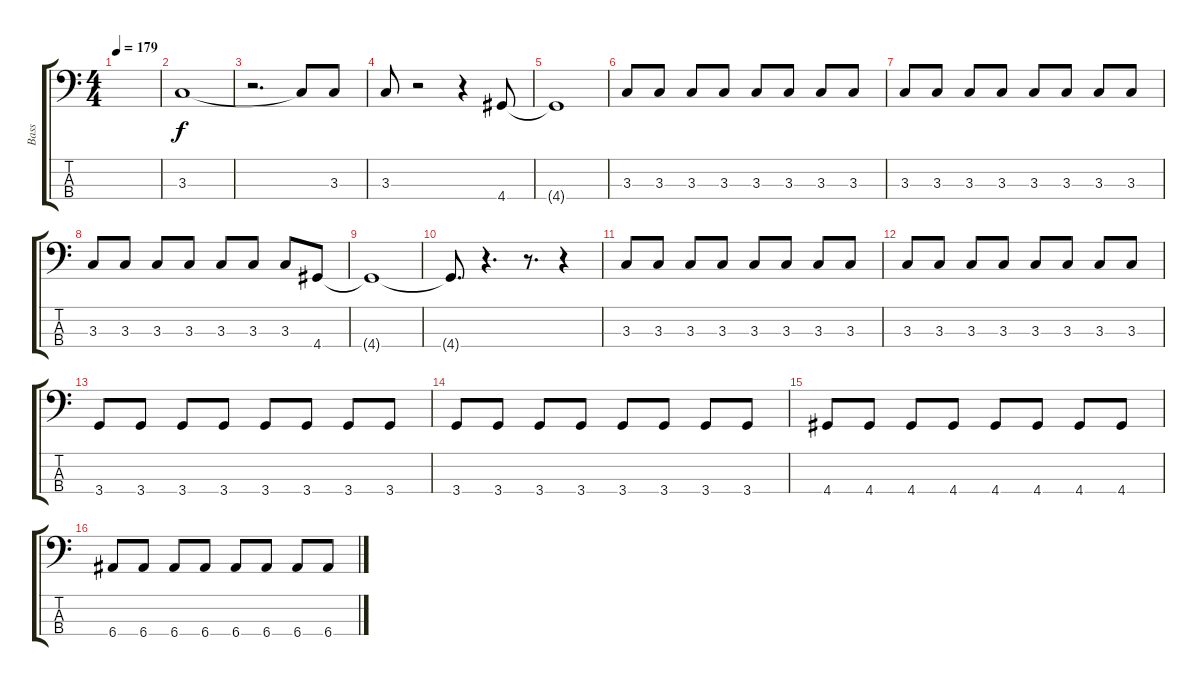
\track ("Bass" "Bass") {instrument electricbassfinger}
\staff {score tabs}
\tuning (G2 D2 A1 E1) {hide}
\ts (4 4)
\tempo 179
\clef f4
\ks c
|
3.3.1 |
r.2{d} 3.3{t}.8 3.3.8 |
3.3.8 r.2 r.4 4.4.8 |
4.4{t}.1 |
3.3.8 3.3.8 3.3.8 3.3.8 3.3.8 3.3.8 3.3.8 3.3.8 |
3.3.8 3.3.8 3.3.8 3.3.8 3.3.8 3.3.8 3.3.8 3.3.8 |
3.3.8 3.3.8 3.3.8 3.3.8 3.3.8 3.3.8 3.3.8 4.4.8 |
4.4{t}.1 |
4.4{t}.8{d} r.4{d} r.8{d} r.4 |
3.3.8 3.3.8 3.3.8 3.3.8 3.3.8 3.3.8 3.3.8 3.3.8 |
3.3.8 3.3.8 3.3.8 3.3.8 3.3.8 3.3.8 3.3.8 3.3.8 |
3.4.8 3.4.8 3.4.8 3.4.8 3.4.8 3.4.8 3.4.8 3.4.8 |
3.4.8 3.4.8 3.4.8 3.4.8 3.4.8 3.4.8 3.4.8 3.4.8 |
4.4.8 4.4.8 4.4.8 4.4.8 4.4.8 4.4.8 4.4.8 4.4.8 |
6.4.8 6.4.8 6.4.8 6.4.8 6.4.8 6.4.8 6.4.8 6.4.8
